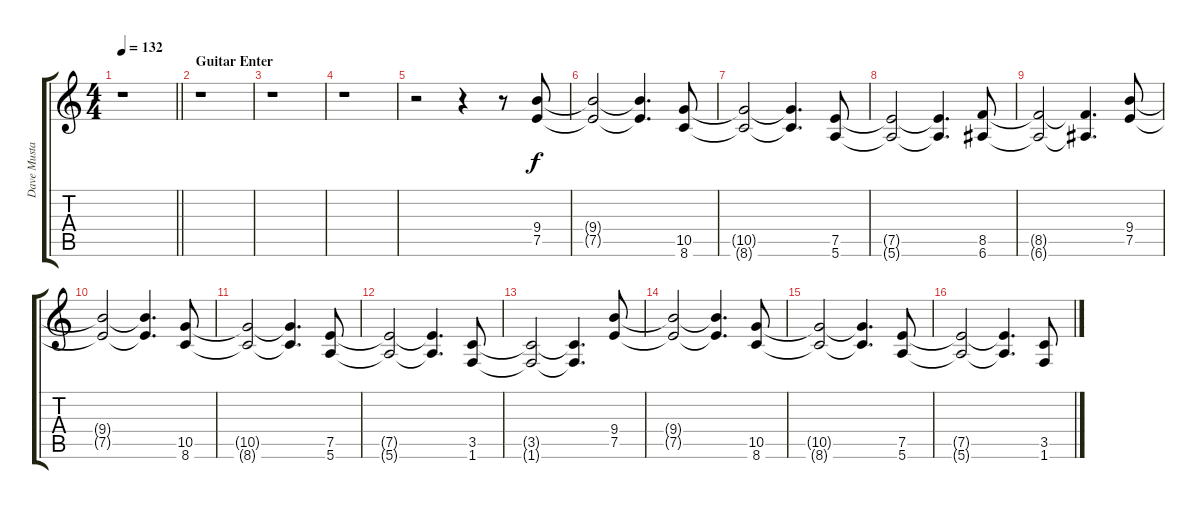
\track ("Dave Mustaine (Disto Gtr)" "Dave Musta") {instrument distortionguitar}
\staff {score tabs}
\tuning (E4 B3 G3 D3 A2 E2) {hide}
\ts (4 4)
\tempo 132
\clef g2
\barLineRight lightlight
\ks c
r.1{dy f} |
\section ("" "Guitar Enter")
r.1 |
r.1 |
r.1 |
r.2 r.4 r.8 (9.4 7.5).8 |
(9.4{t} 7.5{t}).2 (9.4{t} 7.5{t}).4{d} (10.5 8.6).8 |
(10.5{t} 8.6{t}).2 (10.5{t} 8.6{t}).4{d} (7.5 5.6).8 |
(7.5{t} 5.6{t}).2 (7.5{t} 5.6{t}).4{d} (8.5 6.6).8 |
(8.5{t} 6.6{t}).2 (8.5{t} 6.6{t}).4{d} (9.4 7.5).8 |
(9.4{t} 7.5{t}).2 (9.4{t} 7.5{t}).4{d} (10.5 8.6).8 |
(10.5{t} 8.6{t}).2 (10.5{t} 8.6{t}).4{d} (7.5 5.6).8 |
(7.5{t} 5.6{t}).2 (7.5{t} 5.6{t}).4{d} (3.5 1.6).8 |
(3.5{t} 1.6{t}).2 (3.5{t} 1.6{t}).4{d} (9.4 7.5).8 |
(9.4{t} 7.5{t}).2 (9.4{t} 7.5{t}).4{d} (10.5 8.6).8 |
(10.5{t} 8.6{t}).2 (10.5{t} 8.6{t}).4{d} (7.5 5.6).8 |
(7.5{t} 5.6{t}).2 (7.5{t} 5.6{t}).4{d} (3.5 1.6).8
